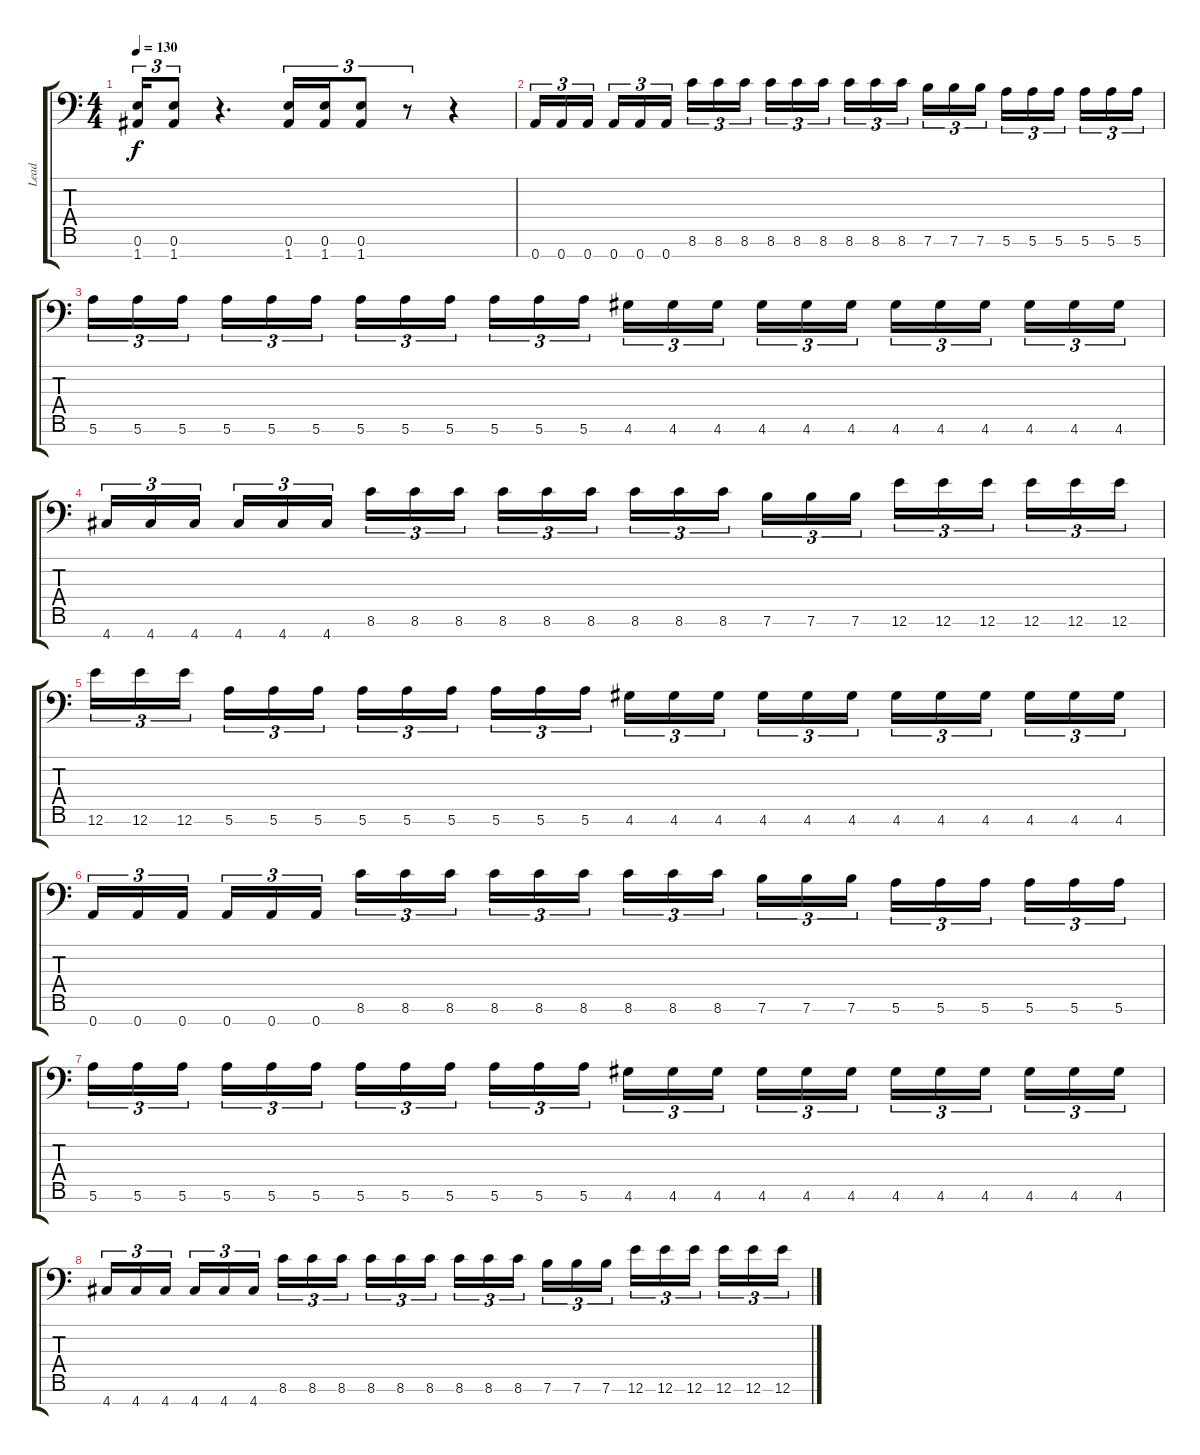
\track ("Lead" "Lead") {instrument distortionguitar}
\staff {score tabs}
\tuning (E4 B3 G3 D3 A2 E2 A1) {hide}
\ts (4 4)
\tempo 130
\clef f4
\ks c
(0.6 1.7).16{tu (3 2) dy f} (0.6 1.7).8{tu (3 2)} r.4{d} (0.6 1.7).16{tu (3 2)} (0.6 1.7).16{tu (3 2)} (0.6 1.7).8{tu (3 2)} r.8{tu (3 2)} r.4 |
0.7.16{tu (3 2)} 0.7.16{tu (3 2)} 0.7.16{tu (3 2) beam splitsecondary} 0.7.16{tu (3 2)} 0.7.16{tu (3 2)} 0.7.16{tu (3 2)} 8.6.16{tu (3 2)} 8.6.16{tu (3 2)} 8.6.16{tu (3 2) beam splitsecondary} 8.6.16{tu (3 2)} 8.6.16{tu (3 2)} 8.6.16{tu (3 2)} 8.6.16{tu (3 2)} 8.6.16{tu (3 2)} 8.6.16{tu (3 2) beam splitsecondary} 7.6.16{tu (3 2)} 7.6.16{tu (3 2)} 7.6.16{tu (3 2)} 5.6.16{tu (3 2)} 5.6.16{tu (3 2)} 5.6.16{tu (3 2) beam splitsecondary} 5.6.16{tu (3 2)} 5.6.16{tu (3 2)} 5.6.16{tu (3 2)} |
5.6.16{tu (3 2)} 5.6.16{tu (3 2)} 5.6.16{tu (3 2) beam splitsecondary} 5.6.16{tu (3 2)} 5.6.16{tu (3 2)} 5.6.16{tu (3 2)} 5.6.16{tu (3 2)} 5.6.16{tu (3 2)} 5.6.16{tu (3 2) beam splitsecondary} 5.6.16{tu (3 2)} 5.6.16{tu (3 2)} 5.6.16{tu (3 2)} 4.6.16{tu (3 2)} 4.6.16{tu (3 2)} 4.6.16{tu (3 2) beam splitsecondary} 4.6.16{tu (3 2)} 4.6.16{tu (3 2)} 4.6.16{tu (3 2)} 4.6.16{tu (3 2)} 4.6.16{tu (3 2)} 4.6.16{tu (3 2) beam splitsecondary} 4.6.16{tu (3 2)} 4.6.16{tu (3 2)} 4.6.16{tu (3 2)} |
4.7.16{tu (3 2)} 4.7.16{tu (3 2)} 4.7.16{tu (3 2) beam splitsecondary} 4.7.16{tu (3 2)} 4.7.16{tu (3 2)} 4.7.16{tu (3 2)} 8.6.16{tu (3 2)} 8.6.16{tu (3 2)} 8.6.16{tu (3 2) beam splitsecondary} 8.6.16{tu (3 2)} 8.6.16{tu (3 2)} 8.6.16{tu (3 2)} 8.6.16{tu (3 2)} 8.6.16{tu (3 2)} 8.6.16{tu (3 2) beam splitsecondary} 7.6.16{tu (3 2)} 7.6.16{tu (3 2)} 7.6.16{tu (3 2)} 12.6.16{tu (3 2)} 12.6.16{tu (3 2)} 12.6.16{tu (3 2) beam splitsecondary} 12.6.16{tu (3 2)} 12.6.16{tu (3 2)} 12.6.16{tu (3 2)} |
12.6.16{tu (3 2)} 12.6.16{tu (3 2)} 12.6.16{tu (3 2) beam splitsecondary} 5.6.16{tu (3 2)} 5.6.16{tu (3 2)} 5.6.16{tu (3 2)} 5.6.16{tu (3 2)} 5.6.16{tu (3 2)} 5.6.16{tu (3 2) beam splitsecondary} 5.6.16{tu (3 2)} 5.6.16{tu (3 2)} 5.6.16{tu (3 2)} 4.6.16{tu (3 2)} 4.6.16{tu (3 2)} 4.6.16{tu (3 2) beam splitsecondary} 4.6.16{tu (3 2)} 4.6.16{tu (3 2)} 4.6.16{tu (3 2)} 4.6.16{tu (3 2)} 4.6.16{tu (3 2)} 4.6.16{tu (3 2) beam splitsecondary} 4.6.16{tu (3 2)} 4.6.16{tu (3 2)} 4.6.16{tu (3 2)} |
0.7.16{tu (3 2)} 0.7.16{tu (3 2)} 0.7.16{tu (3 2) beam splitsecondary} 0.7.16{tu (3 2)} 0.7.16{tu (3 2)} 0.7.16{tu (3 2)} 8.6.16{tu (3 2)} 8.6.16{tu (3 2)} 8.6.16{tu (3 2) beam splitsecondary} 8.6.16{tu (3 2)} 8.6.16{tu (3 2)} 8.6.16{tu (3 2)} 8.6.16{tu (3 2)} 8.6.16{tu (3 2)} 8.6.16{tu (3 2) beam splitsecondary} 7.6.16{tu (3 2)} 7.6.16{tu (3 2)} 7.6.16{tu (3 2)} 5.6.16{tu (3 2)} 5.6.16{tu (3 2)} 5.6.16{tu (3 2) beam splitsecondary} 5.6.16{tu (3 2)} 5.6.16{tu (3 2)} 5.6.16{tu (3 2)} |
5.6.16{tu (3 2)} 5.6.16{tu (3 2)} 5.6.16{tu (3 2) beam splitsecondary} 5.6.16{tu (3 2)} 5.6.16{tu (3 2)} 5.6.16{tu (3 2)} 5.6.16{tu (3 2)} 5.6.16{tu (3 2)} 5.6.16{tu (3 2) beam splitsecondary} 5.6.16{tu (3 2)} 5.6.16{tu (3 2)} 5.6.16{tu (3 2)} 4.6.16{tu (3 2)} 4.6.16{tu (3 2)} 4.6.16{tu (3 2) beam splitsecondary} 4.6.16{tu (3 2)} 4.6.16{tu (3 2)} 4.6.16{tu (3 2)} 4.6.16{tu (3 2)} 4.6.16{tu (3 2)} 4.6.16{tu (3 2) beam splitsecondary} 4.6.16{tu (3 2)} 4.6.16{tu (3 2)} 4.6.16{tu (3 2)} |
4.7.16{tu (3 2)} 4.7.16{tu (3 2)} 4.7.16{tu (3 2) beam splitsecondary} 4.7.16{tu (3 2)} 4.7.16{tu (3 2)} 4.7.16{tu (3 2)} 8.6.16{tu (3 2)} 8.6.16{tu (3 2)} 8.6.16{tu (3 2) beam splitsecondary} 8.6.16{tu (3 2)} 8.6.16{tu (3 2)} 8.6.16{tu (3 2)} 8.6.16{tu (3 2)} 8.6.16{tu (3 2)} 8.6.16{tu (3 2) beam splitsecondary} 7.6.16{tu (3 2)} 7.6.16{tu (3 2)} 7.6.16{tu (3 2)} 12.6.16{tu (3 2)} 12.6.16{tu (3 2)} 12.6.16{tu (3 2) beam splitsecondary} 12.6.16{tu (3 2)} 12.6.16{tu (3 2)} 12.6.16{tu (3 2)}
